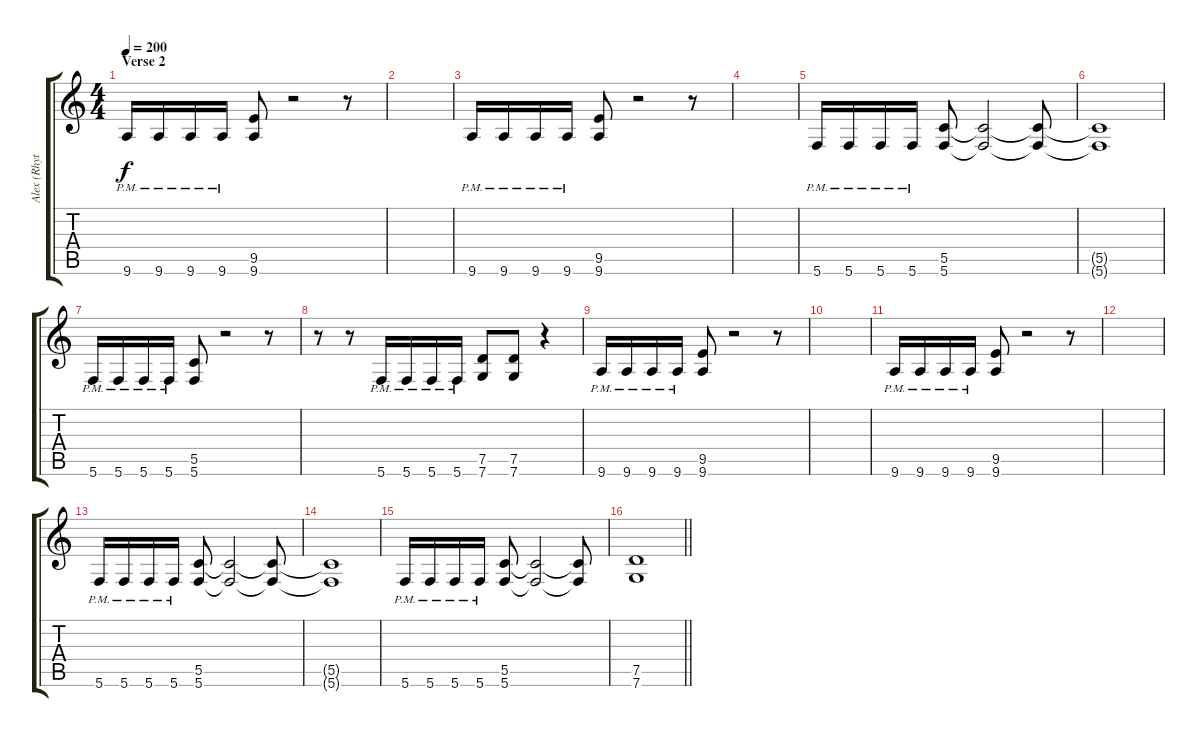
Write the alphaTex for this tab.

\track ("Alex (Rhytm)" "Alex (Rhyt") {instrument overdrivenguitar}
\staff {score tabs}
\tuning (D4 A3 F3 C3 G2 C2) {hide}
\ts (4 4)
\section ("" "Verse 2")
\tempo 200
\clef g2
\ks c
9.6{pm}.16{dy f} 9.6{pm}.16 9.6{pm}.16 9.6{pm}.16 (9.5 9.6).8 r.2 r.8 |
|
9.6{pm}.16 9.6{pm}.16 9.6{pm}.16 9.6{pm}.16 (9.5 9.6).8 r.2 r.8 |
|
5.6{pm}.16 5.6{pm}.16 5.6{pm}.16 5.6{pm}.16 (5.5 5.6).8 (5.5{t} 5.6{t}).2 (5.5{t} 5.6{t}).8 |
(5.5{t} 5.6{t}).1 |
5.6{pm}.16 5.6{pm}.16 5.6{pm}.16 5.6{pm}.16 (5.5 5.6).8 r.2 r.8 |
r.8 r.8 5.6{pm}.16 5.6{pm}.16 5.6{pm}.16 5.6{pm}.16 (7.5 7.6).8 (7.5 7.6).8 r.4 |
9.6{pm}.16 9.6{pm}.16 9.6{pm}.16 9.6{pm}.16 (9.5 9.6).8 r.2 r.8 |
|
9.6{pm}.16 9.6{pm}.16 9.6{pm}.16 9.6{pm}.16 (9.5 9.6).8 r.2 r.8 |
|
5.6{pm}.16 5.6{pm}.16 5.6{pm}.16 5.6{pm}.16 (5.5 5.6).8 (5.5{t} 5.6{t}).2 (5.5{t} 5.6{t}).8 |
(5.5{t} 5.6{t}).1 |
5.6{pm}.16 5.6{pm}.16 5.6{pm}.16 5.6{pm}.16 (5.5 5.6).8 (5.5{t} 5.6{t}).2 (5.5{t} 5.6{t}).8 |
\barLineRight lightlight
(7.5 7.6).1
